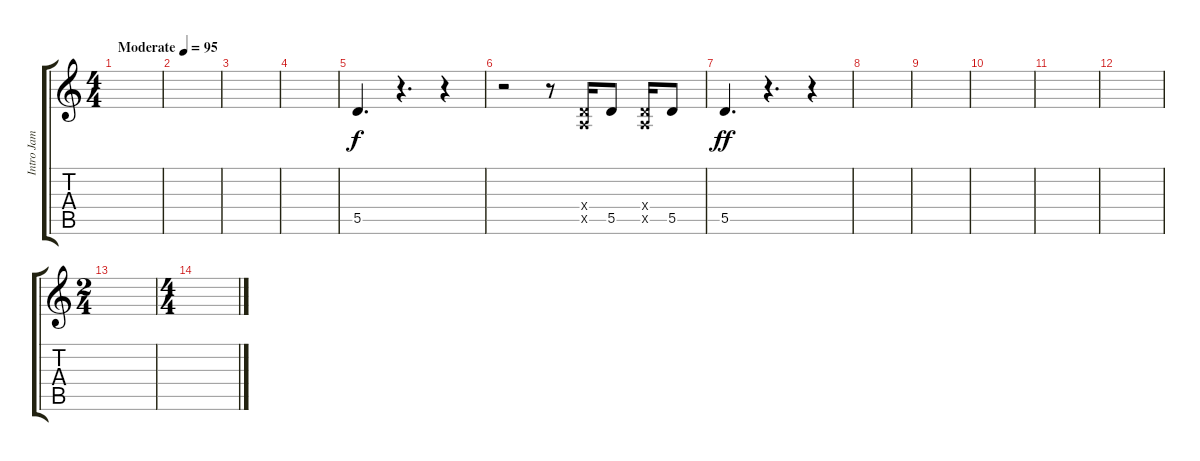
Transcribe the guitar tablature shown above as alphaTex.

\track ("Intro Jam Guitar 2 (doubled)" "Intro Jam ") {instrument guitarharmonics}
\staff {score tabs}
\tuning (E4 B3 G3 D3 A2 E2) {hide}
\ts (4 4)
\tempo (95 "Moderate")
\clef g2
\ks c
|
|
|
|
5.5.4{d} r.4{d} r.4 |
r.2 r.8 (0.4{x} 0.5{x}).16 5.5.8 (0.4{x} 0.5{x}).16 5.5.8 |
5.5.4{d dy ff} r.4{d} r.4 |
|
|
|
|
|
\ts (2 4)
|
\ts (4 4)
